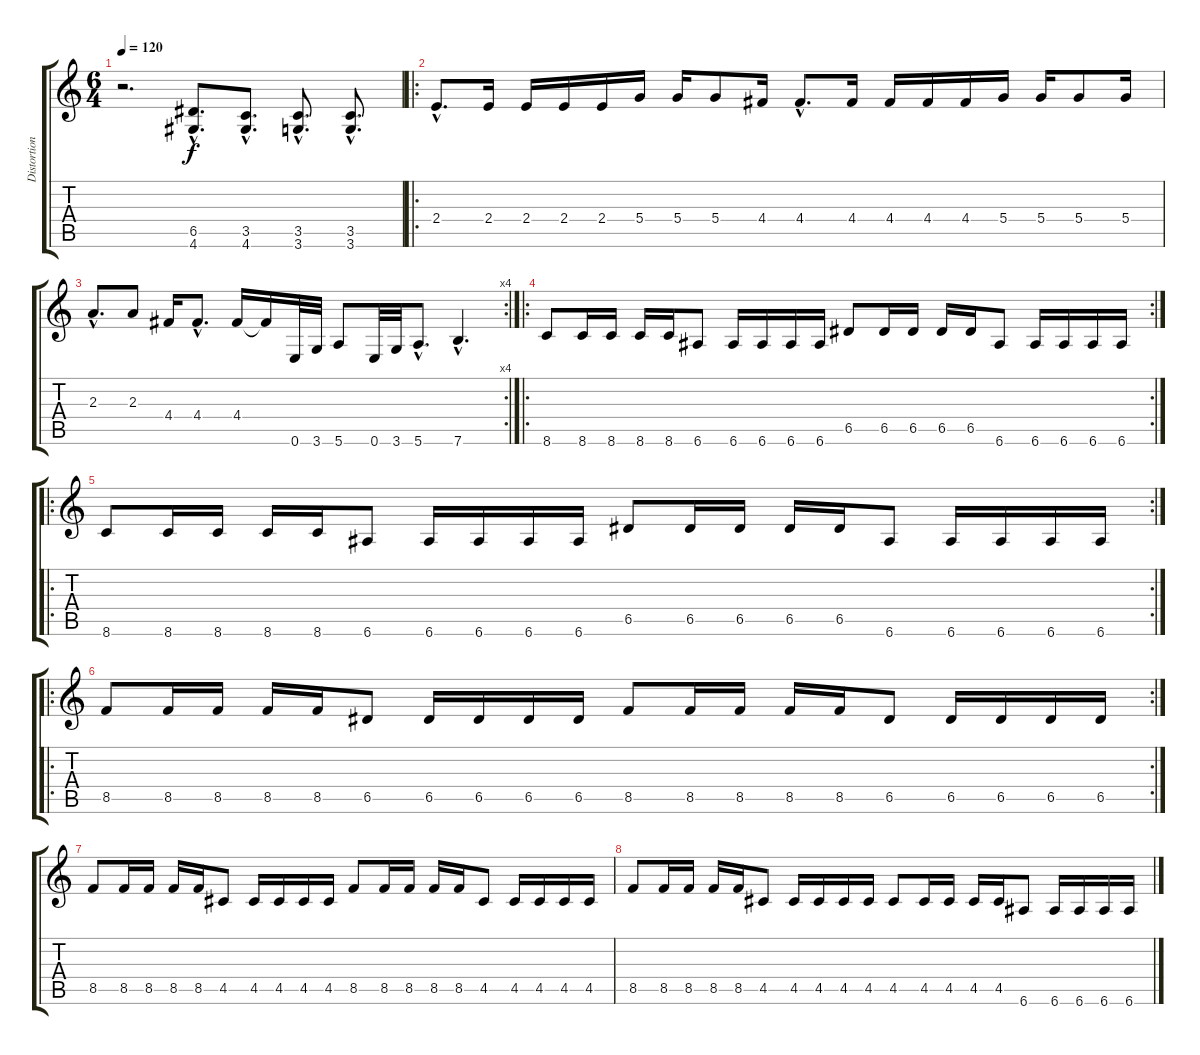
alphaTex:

\track ("Distortion Gtr2" "Distortion") {instrument distortionguitar}
\staff {score tabs}
\tuning (E4 B3 G3 D3 A2 E2) {hide}
\ts (6 4)
\tempo 120
\clef g2
\ks c
r.2{d dy f instrument distortionguitar} (6.5{hac} 4.6{hac}).8{d} (3.5{hac} 4.6{hac}).8{d} (3.5{hac} 3.6{hac}).8{d} (3.5{hac} 3.6{hac}).8{d} |
\ro
2.4{hac}.8{d} 2.4.16 2.4.16 2.4.16 2.4.16 5.4.16 5.4.16 5.4.8 4.4.16 4.4{hac}.8{d} 4.4.16 4.4.16 4.4.16 4.4.16 5.4.16 5.4.16 5.4.8 5.4.16 |
\rc 4
2.3{hac}.8{d} 2.3.8 4.4.16 4.4{hac}.8{d} 4.4.16 4.4{t}.16 0.6.32 3.6.32 5.6.8 0.6.32 3.6.32 5.6{hac}.8{d} 7.6{hac}.4{d} |
\ro
\rc 2
8.6.8 8.6.16 8.6.16 8.6.16 8.6.16 6.6.8 6.6.16 6.6.16 6.6.16 6.6.16 6.5.8 6.5.16 6.5.16 6.5.16 6.5.16 6.6.8 6.6.16 6.6.16 6.6.16 6.6.16 |
\ro
\rc 2
8.6.8 8.6.16 8.6.16 8.6.16 8.6.16 6.6.8 6.6.16 6.6.16 6.6.16 6.6.16 6.5.8 6.5.16 6.5.16 6.5.16 6.5.16 6.6.8 6.6.16 6.6.16 6.6.16 6.6.16 |
\ro
\rc 2
8.5.8 8.5.16 8.5.16 8.5.16 8.5.16 6.5.8 6.5.16 6.5.16 6.5.16 6.5.16 8.5.8 8.5.16 8.5.16 8.5.16 8.5.16 6.5.8 6.5.16 6.5.16 6.5.16 6.5.16 |
8.5.8 8.5.16 8.5.16 8.5.16 8.5.16 4.5.8 4.5.16 4.5.16 4.5.16 4.5.16 8.5.8 8.5.16 8.5.16 8.5.16 8.5.16 4.5.8 4.5.16 4.5.16 4.5.16 4.5.16 |
8.5.8 8.5.16 8.5.16 8.5.16 8.5.16 4.5.8 4.5.16 4.5.16 4.5.16 4.5.16 4.5.8 4.5.16 4.5.16 4.5.16 4.5.16 6.6.8 6.6.16 6.6.16 6.6.16 6.6.16
